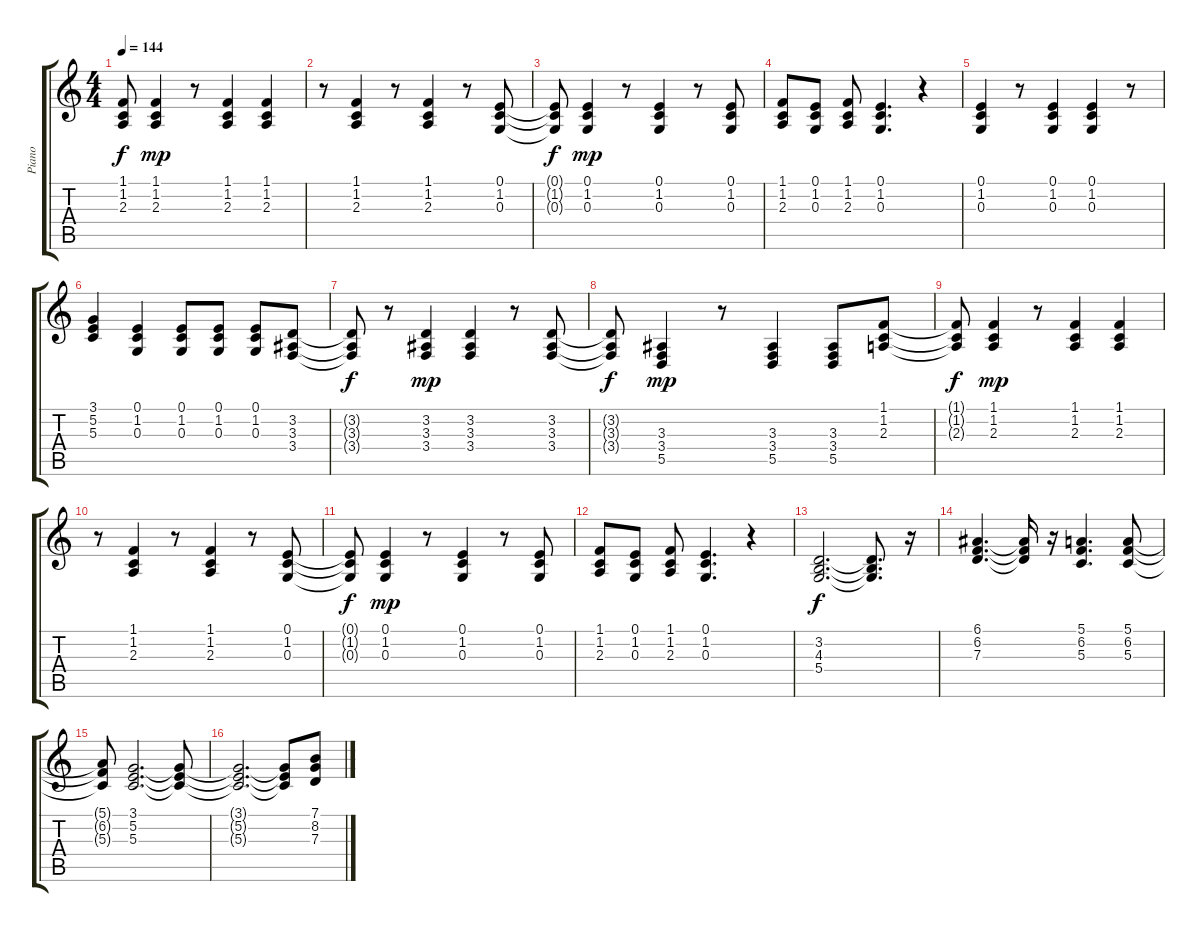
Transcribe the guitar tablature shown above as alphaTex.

\track ("Piano" "Piano") {instrument brightacousticpiano}
\staff {score tabs}
\tuning (E4 B3 G3 D3 A2 E2) {hide}
\ts (4 4)
\tempo 144
\clef g2
\ks c
(1.1{t} 1.2{t} 2.3{t}).8{dy f} (1.1 1.2 2.3).4{dy mp} r.8 (1.1 1.2 2.3).4 (1.1 1.2 2.3).4 |
r.8 (1.1 1.2 2.3).4 r.8 (1.1 1.2 2.3).4 r.8 (0.1 1.2 0.3).8 |
(0.1{t} 1.2{t} 0.3{t}).8{dy f} (0.1 1.2 0.3).4{dy mp} r.8 (0.1 1.2 0.3).4 r.8 (0.1 1.2 0.3).8 |
(1.1 1.2 2.3).8 (0.1 1.2 0.3).8 (1.1 1.2 2.3).8 (0.1 1.2 0.3).4{d} r.4 |
(0.1 1.2 0.3).4 r.8 (0.1 1.2 0.3).4 (0.1 1.2 0.3).4 r.8 |
(3.1 5.2 5.3).4 (0.1 1.2 0.3).4 (0.1 1.2 0.3).8 (0.1 1.2 0.3).8 (0.1 1.2 0.3).8 (3.2 3.3 3.4).8 |
(3.2{t} 3.3{t} 3.4{t}).8{dy f} r.8 (3.2 3.3 3.4).4{dy mp} (3.2 3.3 3.4).4 r.8 (3.2 3.3 3.4).8 |
(3.2{t} 3.3{t} 3.4{t}).8{dy f} (3.3 3.4 5.5).4{dy mp} r.8 (3.3 3.4 5.5).4 (3.3 3.4 5.5).8 (1.1 1.2 2.3).8 |
(1.1{t} 1.2{t} 2.3{t}).8{dy f} (1.1 1.2 2.3).4{dy mp} r.8 (1.1 1.2 2.3).4 (1.1 1.2 2.3).4 |
r.8 (1.1 1.2 2.3).4 r.8 (1.1 1.2 2.3).4 r.8 (0.1 1.2 0.3).8 |
(0.1{t} 1.2{t} 0.3{t}).8{dy f} (0.1 1.2 0.3).4{dy mp} r.8 (0.1 1.2 0.3).4 r.8 (0.1 1.2 0.3).8 |
(1.1 1.2 2.3).8 (0.1 1.2 0.3).8 (1.1 1.2 2.3).8 (0.1 1.2 0.3).4{d} r.4 |
(3.2 4.3 5.4).2{d dy f} (3.2{t} 4.3{t} 5.4{t}).8{d} r.16 |
(6.1 6.2 7.3).4{d} (6.1{t} 6.2{t} 7.3{t}).16 r.16 (5.1 6.2 5.3).4{d} (5.1 6.2 5.3).8 |
(5.1{t} 6.2{t} 5.3{t}).8 (3.1 5.2 5.3).2{d} (3.1{t} 5.2{t} 5.3{t}).8 |
(3.1{t} 5.2{t} 5.3{t}).2{d} (3.1{t} 5.2{t} 5.3{t}).8 (7.1 8.2 7.3).8
